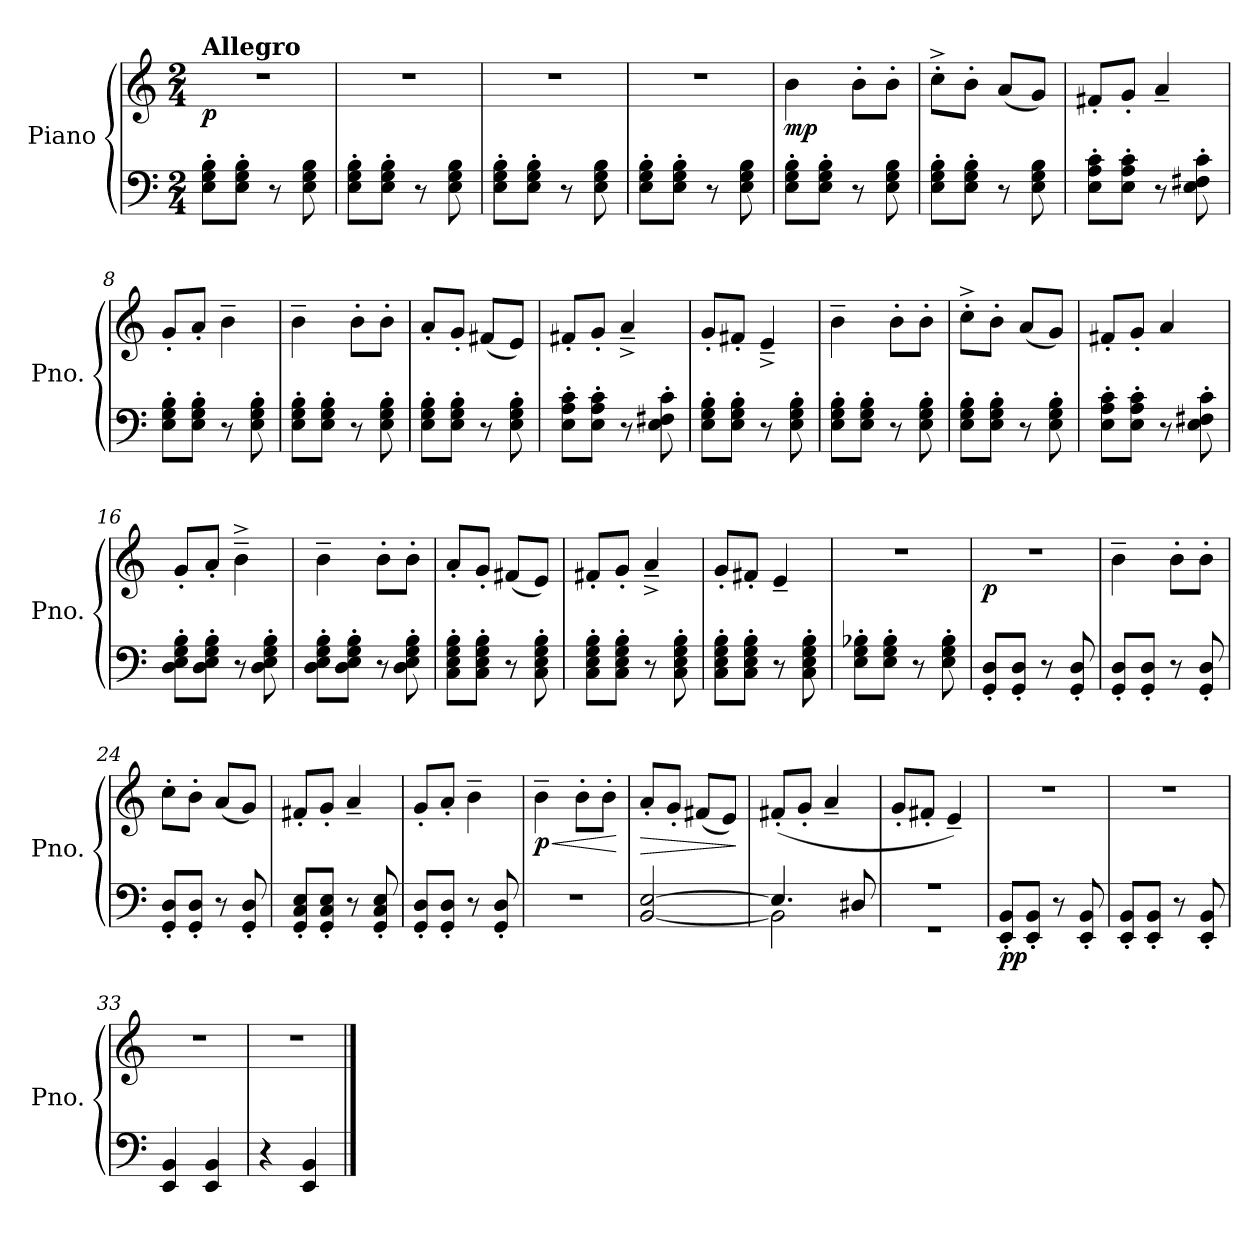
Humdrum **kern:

**kern	**kern	**dynam
*part1	*part1	*part1
*staff2	*staff1	*staff1/2
*I"Piano	*	*
*I'Pno.	*	*
*clefF4	*clefG2	*
*k[]	*k[]	*
*M2/4	*M2/4	*
=1	=1	=1
!	!LO:TX:a:B:t=Allegro	!
!	!	!LO:DY:b
8E\' 8G\' 8B\'L	2r	p
8E\' 8G\' 8B\'J	.	.
8r	.	.
8E\ 8G\ 8B\	.	.
=2	=2	=2
8E\' 8G\' 8B\'L	2r	.
8E\' 8G\' 8B\'J	.	.
8r	.	.
8E\ 8G\ 8B\	.	.
=3	=3	=3
8E\' 8G\' 8B\'L	2r	.
8E\' 8G\' 8B\'J	.	.
8r	.	.
8E\ 8G\ 8B\	.	.
=4	=4	=4
8E\' 8G\' 8B\'L	2r	.
8E\' 8G\' 8B\'J	.	.
8r	.	.
8E\ 8G\ 8B\	.	.
=5	=5	=5
!	!	!LO:DY:b
8E\' 8G\' 8B\'L	4b\	mp
8E\' 8G\' 8B\'J	.	.
8r	8b'\L	.
8E\ 8G\ 8B\	8b'\J	.
=6	=6	=6
8E\' 8G\' 8B\'L	8cc'^\L	.
8E\' 8G\' 8B\'J	8b'\J	.
8r	(<8a/L	.
8E\ 8G\ 8B\	8g/J)	.
!!LO:LB:g=z
=7	=7	=7
8E\' 8A\' 8c\'L	8f#X'/L	.
8E\' 8A\' 8c\'J	8g'/J	.
8r	4a~/	.
8E\' 8F#X\' 8c\'	.	.
=8	=8	=8
8E\' 8G\' 8B\'L	8g'/L	.
8E\' 8G\' 8B\'J	8a'/J	.
8r	4b~\	.
8E\' 8G\' 8B\'	.	.
=9	=9	=9
8E\' 8G\' 8B\'L	4b~\	.
8E\' 8G\' 8B\'J	.	.
8r	8b'\L	.
8E\' 8G\' 8B\'	8b'\J	.
=10	=10	=10
8E\' 8G\' 8B\'L	8a'/L	.
8E\' 8G\' 8B\'J	8g'/J	.
8r	(<8f#X/L	.
8E\' 8G\' 8B\'	8e/J)	.
=11	=11	=11
8E\' 8A\' 8c\'L	8f#X'/L	.
8E\' 8A\' 8c\'J	8g'/J	.
8r	4a~^/	.
8E\' 8F#X\' 8c\'	.	.
=12	=12	=12
8E\' 8G\' 8B\'L	8g'/L	.
8E\' 8G\' 8B\'J	8f#X'/J	.
8r	4e~^/	.
8E\' 8G\' 8B\'	.	.
=13	=13	=13
8E\' 8G\' 8B\'L	4b~\	.
8E\' 8G\' 8B\'J	.	.
8r	8b'\L	.
8E\' 8G\' 8B\'	8b'\J	.
!!LO:LB:g=z
=14	=14	=14
8E\' 8G\' 8B\'L	8cc'^\L	.
8E\' 8G\' 8B\'J	8b'\J	.
8r	(<8a/L	.
8E\' 8G\' 8B\'	8g/J)	.
=15	=15	=15
8E\' 8A\' 8c\'L	8f#X'/L	.
8E\' 8A\' 8c\'J	8g'/J	.
8r	4a/	.
8E\' 8F#X\' 8c\'	.	.
=16	=16	=16
8D\' 8E\' 8G\' 8B\'L	8g'/L	.
8D\' 8E\' 8G\' 8B\'J	8a'/J	.
8r	4b~^\	.
8D\' 8E\' 8G\' 8B\'	.	.
=17	=17	=17
8D\' 8E\' 8G\' 8B\'L	4b~\	.
8D\' 8E\' 8G\' 8B\'J	.	.
8r	8b'\L	.
8D\' 8E\' 8G\' 8B\'	8b'\J	.
=18	=18	=18
8C\' 8E\' 8G\' 8B\'L	8a'/L	.
8C\' 8E\' 8G\' 8B\'J	8g'/J	.
8r	(<8f#X/L	.
8C\' 8E\' 8G\' 8B\'	8e/J)	.
=19	=19	=19
8C\' 8E\' 8G\' 8B\'L	8f#X'/L	.
8C\' 8E\' 8G\' 8B\'J	8g'/J	.
8r	4a~^/	.
8C\' 8E\' 8G\' 8B\'	.	.
=20	=20	=20
8C\' 8E\' 8G\' 8B\'L	8g'/L	.
8C\' 8E\' 8G\' 8B\'J	8f#X'/J	.
8r	4e~/	.
8C\' 8E\' 8G\' 8B\'	.	.
!!LO:LB:g=z
=21	=21	=21
8E\' 8G\' 8B-X\'L	2r	.
8E\' 8G\' 8B-\'J	.	.
8r	.	.
8E\' 8G\' 8B-\'	.	.
=22	=22	=22
!	!	!LO:DY:b
8GG/' 8D/'L	2r	p
8GG/' 8D/'J	.	.
8r	.	.
8GG/' 8D/'	.	.
=23	=23	=23
8GG/' 8D/'L	4b~\	.
8GG/' 8D/'J	.	.
8r	8b'\L	.
8GG/' 8D/'	8b'\J	.
=24	=24	=24
8GG/' 8D/'L	8cc'\L	.
8GG/' 8D/'J	8b'\J	.
8r	(<8a/L	.
8GG/' 8D/'	8g/J)	.
=25	=25	=25
8GG/' 8C/' 8E/'L	8f#X'/L	.
8GG/' 8C/' 8E/'J	8g'/J	.
8r	4a~/	.
8GG/' 8C/' 8E/'	.	.
=26	=26	=26
8GG/' 8D/'L	8g'/L	.
8GG/' 8D/'J	8a'/J	.
8r	4b~\	.
8GG/' 8D/'	.	.
=27	=27	=27
!	!	!LO:HP:b
!	!	!LO:DY:n=1:b
2r	4b~\	< p
.	8b'\L	.
.	8b'\J	.
.	.	[
!!LO:LB:g=z
=28	=28	=28
!	!	!LO:HP:b
[2BB/ [2E/	8a'/L	>
.	8g'/J	.
.	(<8f#X/L	.
.	8e/J)	.
.	.	]
=29	=29	=29
*^	*	*
4.E/]	2BB\]	(>8f#X'/L	.
.	.	8g'/J	.
.	.	4a~/	.
8D#X/	.	.	.
=30	=30	=30	=30
2r	2r	8g'/L	.
.	.	8f#X'/J	.
.	.	4e~/)	.
*v	*v	*	*
=31	=31	=31
!	!	!LO:DY:b=2
8EE/' 8BB/'L	2r	pp
8EE/' 8BB/'J	.	.
8r	.	.
8EE/' 8BB/'	.	.
=32	=32	=32
8EE/' 8BB/'L	2r	.
8EE/' 8BB/'J	.	.
8r	.	.
8EE/' 8BB/'	.	.
=33	=33	=33
4EE/ 4BB/	2r	.
4EE/ 4BB/	.	.
=34	=34	=34
4r	2r	.
4EE/ 4BB/	.	.
==	==	==
*-	*-	*-
